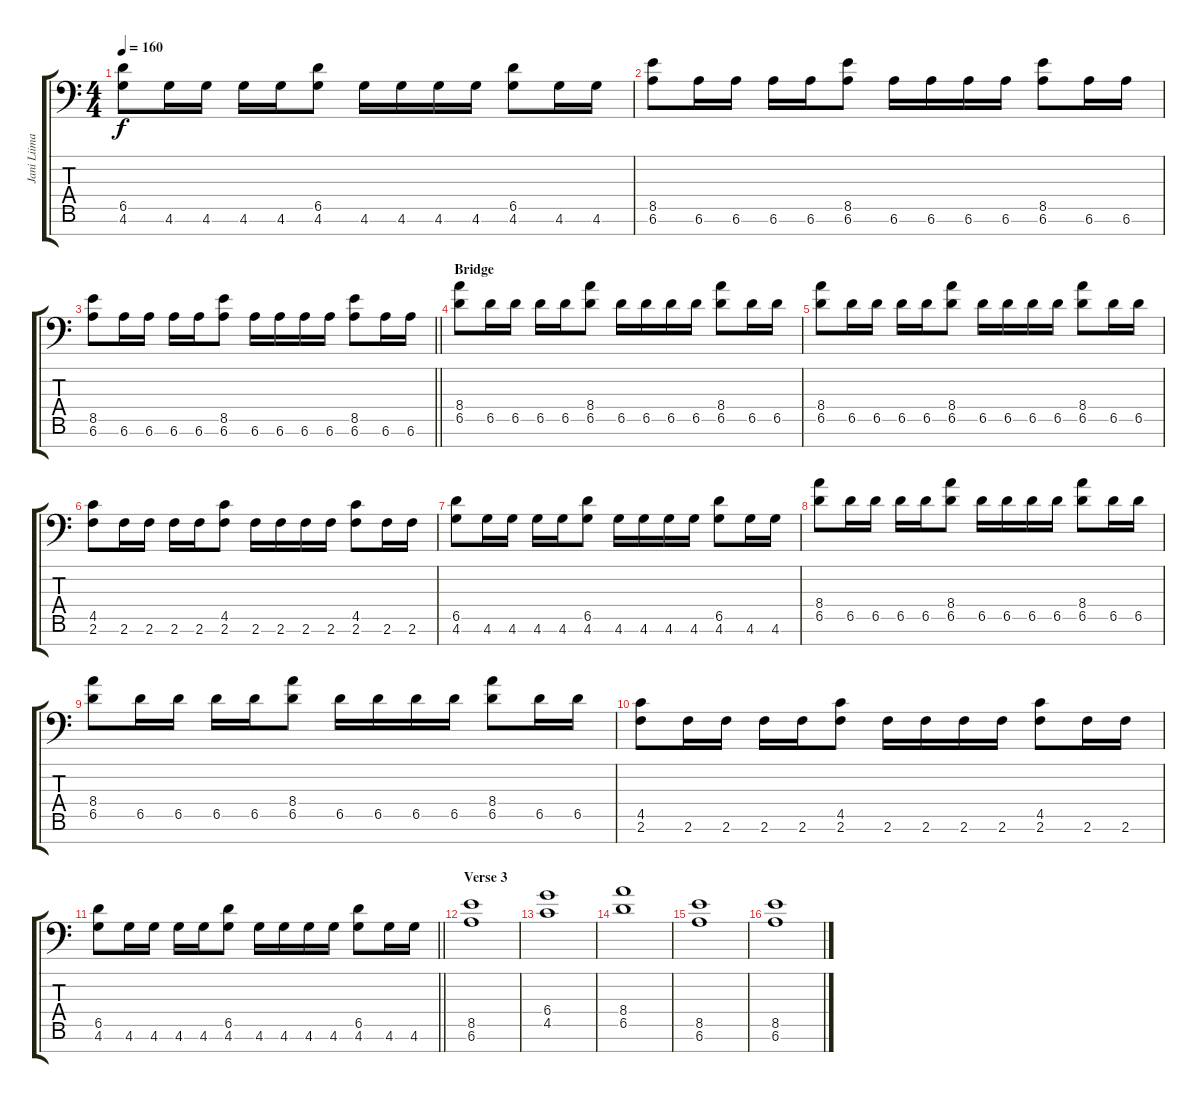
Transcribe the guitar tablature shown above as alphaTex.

\track ("Jani Liimatainen" "Jani Liima") {instrument overdrivenguitar}
\staff {score tabs}
\tuning (Eb4 Bb3 Gb3 Db3 Ab2 Eb2 Bb1) {hide}
\ts (4 4)
\tempo 160
\clef f4
\ks c
(6.5 4.6).8{dy f} 4.6.16 4.6.16 4.6.16 4.6.16 (6.5 4.6).8 4.6.16 4.6.16 4.6.16 4.6.16 (6.5 4.6).8 4.6.16 4.6.16 |
(8.5 6.6).8 6.6.16 6.6.16 6.6.16 6.6.16 (8.5 6.6).8 6.6.16 6.6.16 6.6.16 6.6.16 (8.5 6.6).8 6.6.16 6.6.16 |
\barLineRight lightlight
(8.5 6.6).8 6.6.16 6.6.16 6.6.16 6.6.16 (8.5 6.6).8 6.6.16 6.6.16 6.6.16 6.6.16 (8.5 6.6).8 6.6.16 6.6.16 |
\section ("" "Bridge")
(8.4 6.5).8 6.5.16 6.5.16 6.5.16 6.5.16 (8.4 6.5).8 6.5.16 6.5.16 6.5.16 6.5.16 (8.4 6.5).8 6.5.16 6.5.16 |
(8.4 6.5).8 6.5.16 6.5.16 6.5.16 6.5.16 (8.4 6.5).8 6.5.16 6.5.16 6.5.16 6.5.16 (8.4 6.5).8 6.5.16 6.5.16 |
(4.5 2.6).8 2.6.16 2.6.16 2.6.16 2.6.16 (4.5 2.6).8 2.6.16 2.6.16 2.6.16 2.6.16 (4.5 2.6).8 2.6.16 2.6.16 |
(6.5 4.6).8 4.6.16 4.6.16 4.6.16 4.6.16 (6.5 4.6).8 4.6.16 4.6.16 4.6.16 4.6.16 (6.5 4.6).8 4.6.16 4.6.16 |
(8.4 6.5).8 6.5.16 6.5.16 6.5.16 6.5.16 (8.4 6.5).8 6.5.16 6.5.16 6.5.16 6.5.16 (8.4 6.5).8 6.5.16 6.5.16 |
(8.4 6.5).8 6.5.16 6.5.16 6.5.16 6.5.16 (8.4 6.5).8 6.5.16 6.5.16 6.5.16 6.5.16 (8.4 6.5).8 6.5.16 6.5.16 |
(4.5 2.6).8 2.6.16 2.6.16 2.6.16 2.6.16 (4.5 2.6).8 2.6.16 2.6.16 2.6.16 2.6.16 (4.5 2.6).8 2.6.16 2.6.16 |
\barLineRight lightlight
(6.5 4.6).8 4.6.16 4.6.16 4.6.16 4.6.16 (6.5 4.6).8 4.6.16 4.6.16 4.6.16 4.6.16 (6.5 4.6).8 4.6.16 4.6.16 |
\section ("" "Verse 3")
(8.5 6.6).1 |
(6.4 4.5).1 |
(8.4 6.5).1 |
(8.5 6.6).1 |
(8.5 6.6).1
